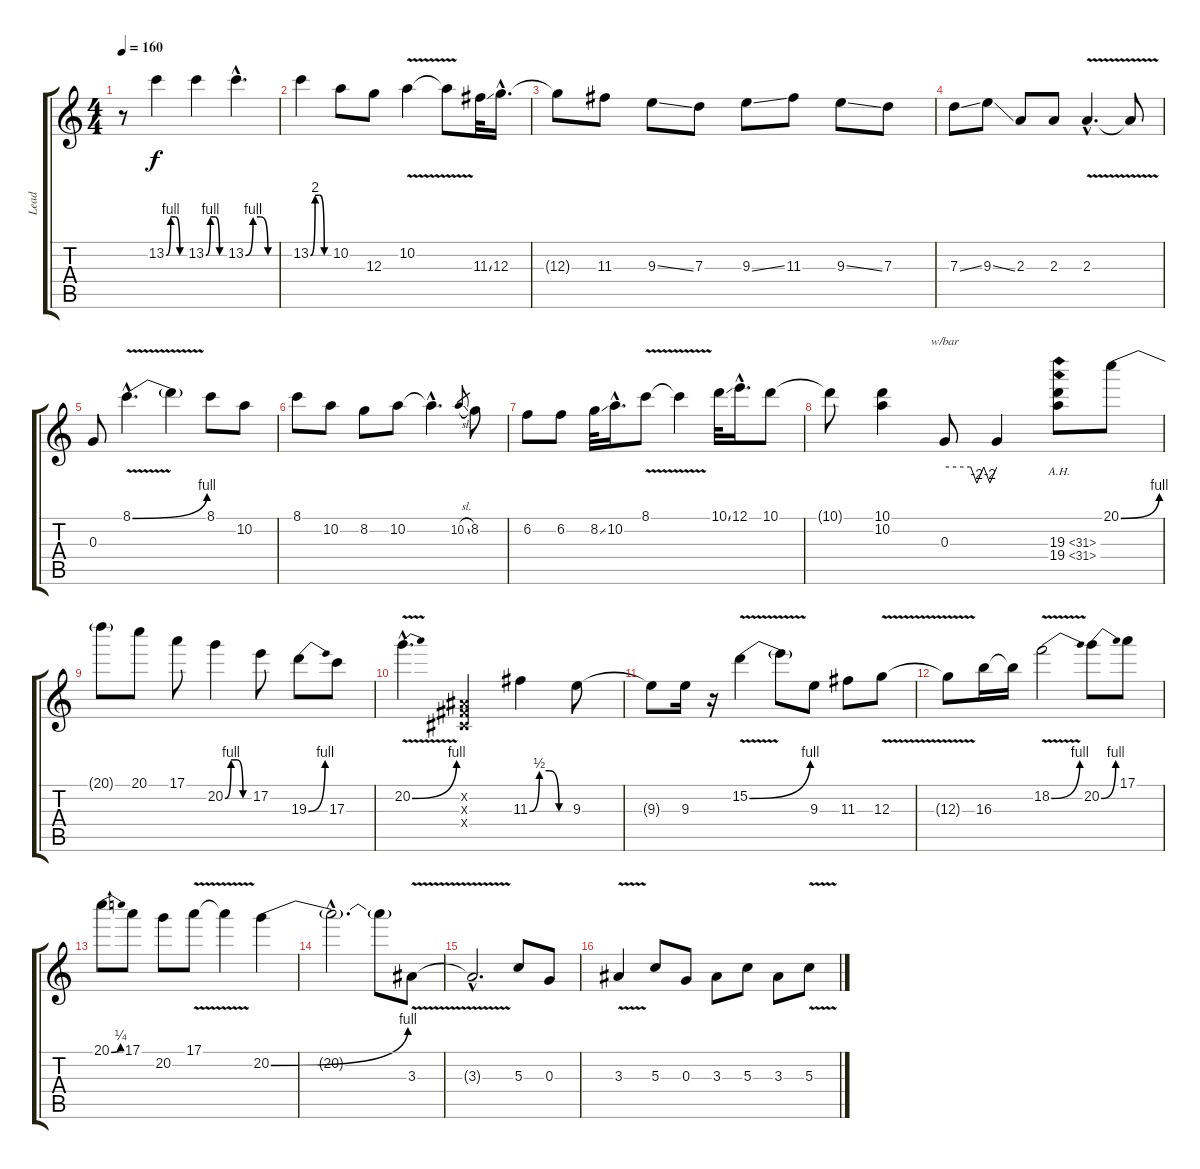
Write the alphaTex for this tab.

\track ("Lead" "Lead") {instrument distortionguitar}
\staff {score tabs}
\tuning (E4 B3 G3 D3 A2 E2) {hide}
\ts (4 4)
\tempo 160
\clef g2
\ks c
r.8{dy f} 13.2{be (custom 0 0 15 4 30 4 45 0 60 0)}.4 13.2{be (custom 0 0 15 4 30 4 45 0 60 0)}.4 13.2{be (custom 0 0 15 4 30 4 45 0 60 0) hac}.4{d} |
13.2{be (custom 0 0 15 8 30 8 45 0 60 0)}.4 10.2.8 12.3.8 10.2{v}.4 10.2{t}.8 11.3{ss}.32 12.3{hac}.16{d} |
12.3{t}.8 11.3.8 9.3{ss}.8 7.3.8 9.3{ss}.8 11.3.8 9.3{ss}.8 7.3.8 |
7.3{ss}.8 9.3{ss}.8 2.3.8 2.3.8 2.3{v hac}.4{d} 2.3{t}.8 |
0.3.8 8.1{be (bend 0 0 60 4) v hac}.4{d} 8.1{t}.4 8.1.8 10.2.8 |
8.1.8 10.2.8 8.2.8 10.2.8 10.2{hac t}.4{d} 10.2{sl}.8{gr} 8.2.8 |
6.2.8 6.2.8 8.2{ss}.32 10.2{hac}.16{d} 8.1{v}.8 8.1{t}.4 10.1{ss}.32 12.1{hac}.16{d} 10.1.8 |
10.1{t}.8 (10.1 10.2).4 0.3.8{tbe (custom default 0 0 30 0 37 -8 45 0 52 -8 60 0)} 0.3{t}.4 (19.3{ah 12} 19.4{ah 12}).8 20.1{be (bend 0 0 60 4)}.8 |
20.1{t}.8 20.1.8 17.1.8 20.2{be (custom 0 0 15 4 30 4 45 0 60 0)}.4 17.2.8 19.3{be (bend 0 0 60 4)}.8 17.3.8 |
20.2{be (bend 0 0 60 4) v hac}.4{d} (-1.2{x} -1.3{x} -1.4{x}).4 11.3{be (custom 0 0 15 2 30 2 45 0 60 0)}.4 9.3.8 |
9.3{t}.8 9.3.16 r.16 15.2{be (bend 0 0 60 4) v}.4 15.2{t}.8 9.3.8 11.3.8 12.3{v}.8 |
12.3{t}.8 16.3.16 16.3{t}.16 18.2{be (bend 0 0 60 4) v}.2 20.2{be (bend 0 0 60 4)}.8 17.1.8 |
20.1{be (bend 0 0 60 1)}.8 17.1.8 20.2.8 17.1{v}.8 17.1{t}.4 20.2{be (bend 0 0 60 4)}.4 |
20.2{hac t}.2{d} 20.2{t}.8 3.3{v}.8 |
3.3{hac t}.2{d} 5.3.8 0.3.8 |
3.3{v}.4 5.3.8 0.3.8 3.3.8 5.3.8 3.3.8 5.3{v}.8
